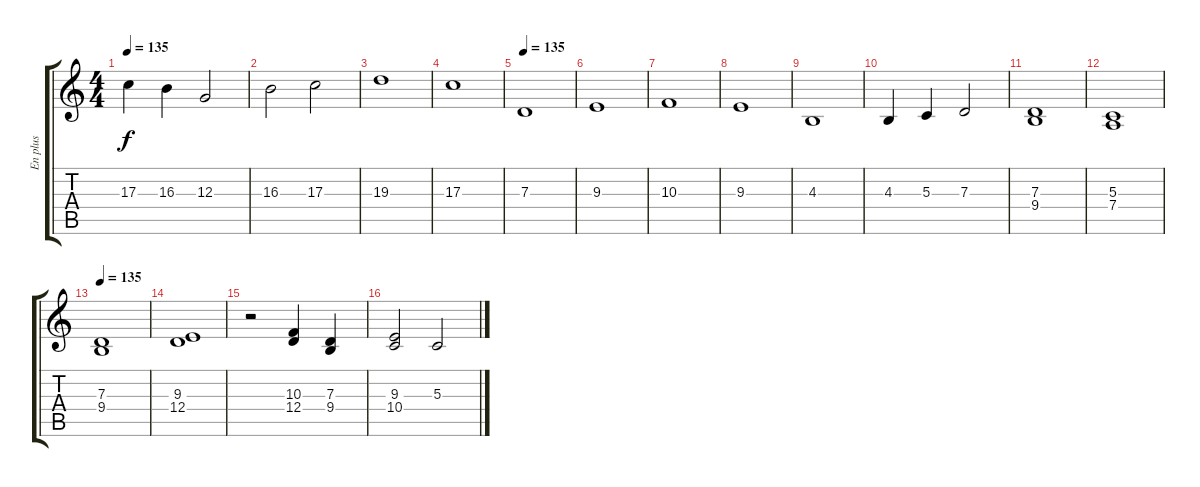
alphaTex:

\track ("En plus" "En plus") {instrument glockenspiel}
\staff {score tabs}
\tuning (E4 B3 G3 D3 A2 E2) {hide}
\ts (4 4)
\tempo 135
\clef g2
\ks c
17.3.4{dy f} 16.3.4 12.3.2 |
16.3.2 17.3.2 |
19.3.1 |
17.3.1 |
\tempo 135
7.3.1 |
9.3.1 |
10.3.1 |
9.3.1 |
4.3.1 |
4.3.4 5.3.4 7.3.2 |
(7.3 9.4).1 |
(5.3 7.4).1 |
\tempo 135
(7.3 9.4).1 |
(9.3 12.4).1 |
r.2 (10.3 12.4).4 (7.3 9.4).4 |
(9.3 10.4).2 5.3.2
